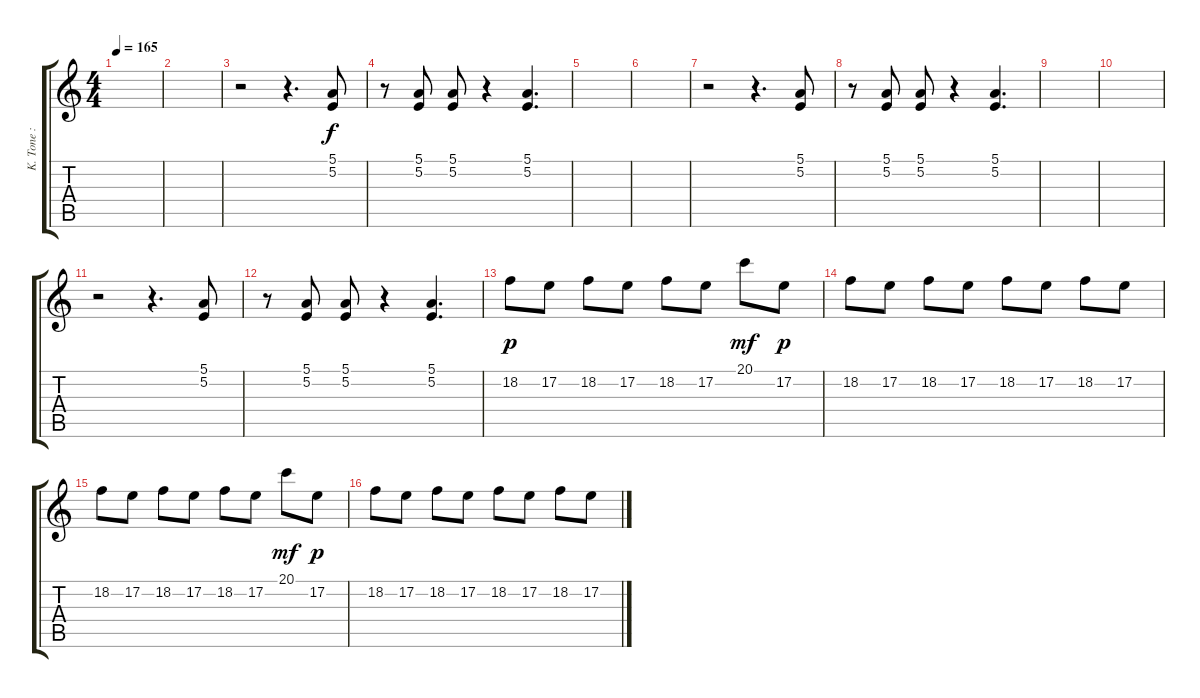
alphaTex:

\track ("K. Tone : Kotobuki Tsumugi - Chan" "K. Tone : ") {instrument lead2sawtooth}
\staff {score tabs}
\tuning (E4 B3 G3 D3 A2 E2) {hide}
\ts (4 4)
\tempo 165
\clef g2
\ks c
|
|
r.2 r.4{d} (5.1 5.2).8 |
r.8 (5.1 5.2).8 (5.1 5.2).8 r.4 (5.1 5.2).4{d} |
|
|
r.2 r.4{d} (5.1 5.2).8 |
r.8 (5.1 5.2).8 (5.1 5.2).8 r.4 (5.1 5.2).4{d} |
|
|
r.2 r.4{d} (5.1 5.2).8 |
r.8 (5.1 5.2).8 (5.1 5.2).8 r.4 (5.1 5.2).4{d} |
18.2.8{dy p instrument lead8bassandlead} 17.2.8 18.2.8 17.2.8 18.2.8 17.2.8 20.1.8{dy mf} 17.2.8{dy p} |
18.2.8 17.2.8 18.2.8 17.2.8 18.2.8 17.2.8 18.2.8 17.2.8 |
18.2.8 17.2.8 18.2.8 17.2.8 18.2.8 17.2.8 20.1.8{dy mf} 17.2.8{dy p} |
18.2.8 17.2.8 18.2.8 17.2.8 18.2.8 17.2.8 18.2.8 17.2.8
